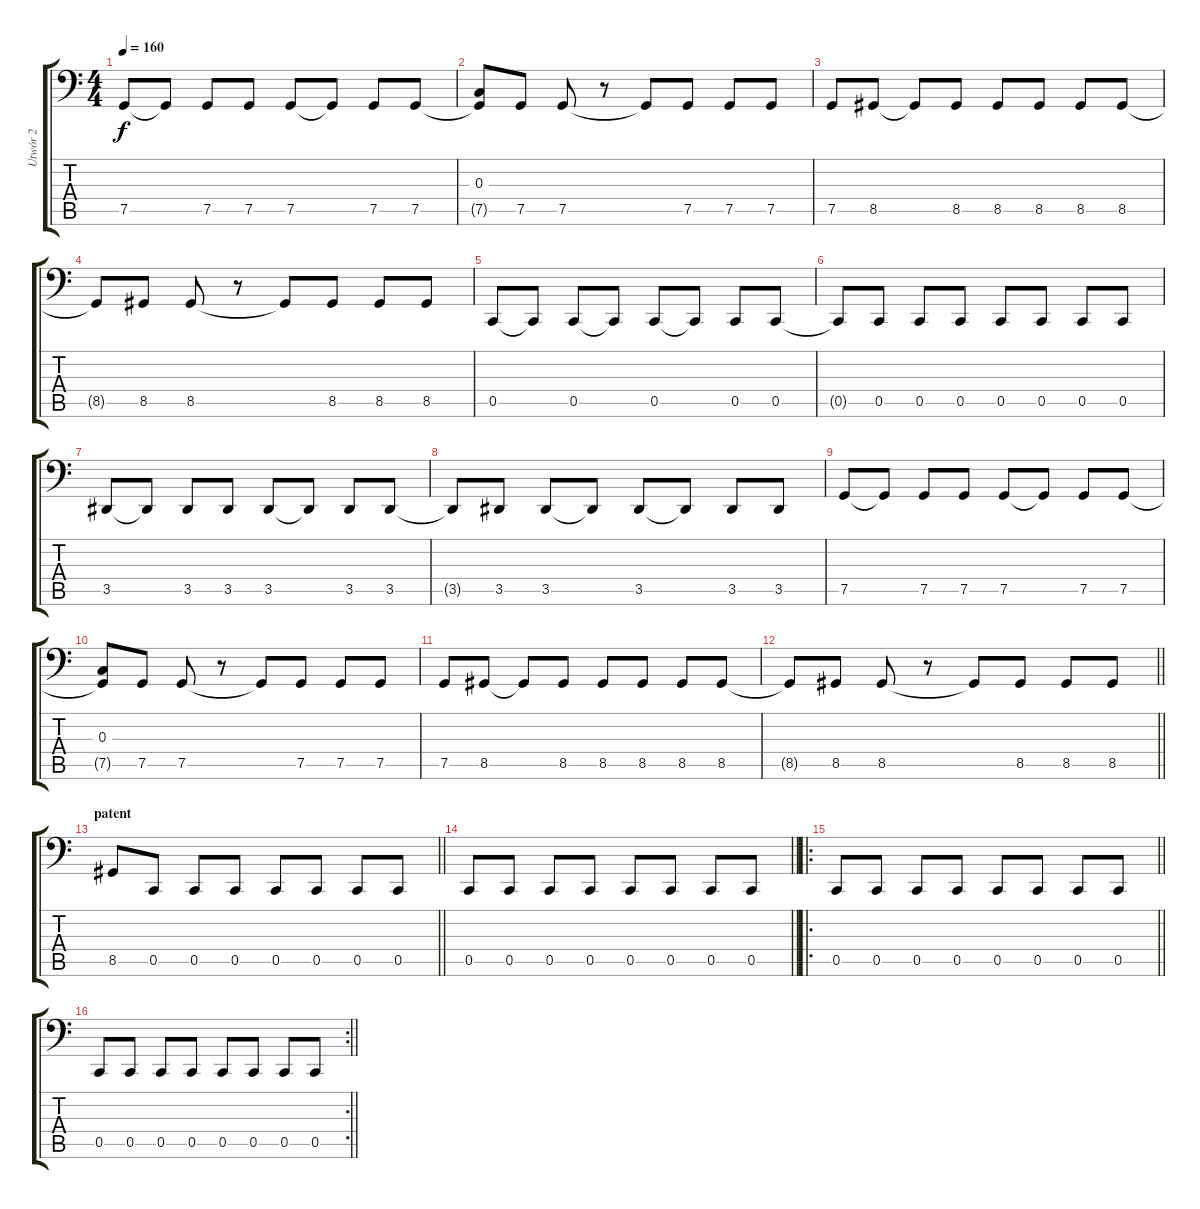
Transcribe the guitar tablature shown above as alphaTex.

\track ("Utwór 2" "Utwór 2") {instrument electricbasspick}
\staff {score tabs}
\tuning (Bb2 F2 C2 G1 C1 A0) {hide}
\ts (4 4)
\tempo 160
\clef f4
\ks c
7.5.8{dy f} 7.5{t}.8 7.5.8 7.5.8 7.5.8 7.5{t}.8 7.5.8 7.5.8 |
(0.3 7.5{t}).8 7.5.8 7.5.8 r.8 7.5{t}.8 7.5.8 7.5.8 7.5.8 |
7.5.8 8.5.8 8.5{t}.8 8.5.8 8.5.8 8.5.8 8.5.8 8.5.8 |
8.5{t}.8 8.5.8 8.5.8 r.8 8.5{t}.8 8.5.8 8.5.8 8.5.8 |
0.5.8 0.5{t}.8 0.5.8 0.5{t}.8 0.5.8 0.5{t}.8 0.5.8 0.5.8 |
0.5{t}.8 0.5.8 0.5.8 0.5.8 0.5.8 0.5.8 0.5.8 0.5.8 |
3.5.8 3.5{t}.8 3.5.8 3.5.8 3.5.8 3.5{t}.8 3.5.8 3.5.8 |
3.5{t}.8 3.5.8 3.5.8 3.5{t}.8 3.5.8 3.5{t}.8 3.5.8 3.5.8 |
7.5.8 7.5{t}.8 7.5.8 7.5.8 7.5.8 7.5{t}.8 7.5.8 7.5.8 |
(0.3 7.5{t}).8 7.5.8 7.5.8 r.8 7.5{t}.8 7.5.8 7.5.8 7.5.8 |
7.5.8 8.5.8 8.5{t}.8 8.5.8 8.5.8 8.5.8 8.5.8 8.5.8 |
\barLineRight lightlight
8.5{t}.8 8.5.8 8.5.8 r.8 8.5{t}.8 8.5.8 8.5.8 8.5.8 |
\section ("" "patent")
\barLineRight lightlight
8.5.8 0.5.8 0.5.8 0.5.8 0.5.8 0.5.8 0.5.8 0.5.8 |
\barLineRight lightlight
0.5.8 0.5.8 0.5.8 0.5.8 0.5.8 0.5.8 0.5.8 0.5.8 |
\ro
\barLineRight lightlight
0.5.8 0.5.8 0.5.8 0.5.8 0.5.8 0.5.8 0.5.8 0.5.8 |
\rc 2
\barLineRight lightlight
0.5.8 0.5.8 0.5.8 0.5.8 0.5.8 0.5.8 0.5.8 0.5.8
